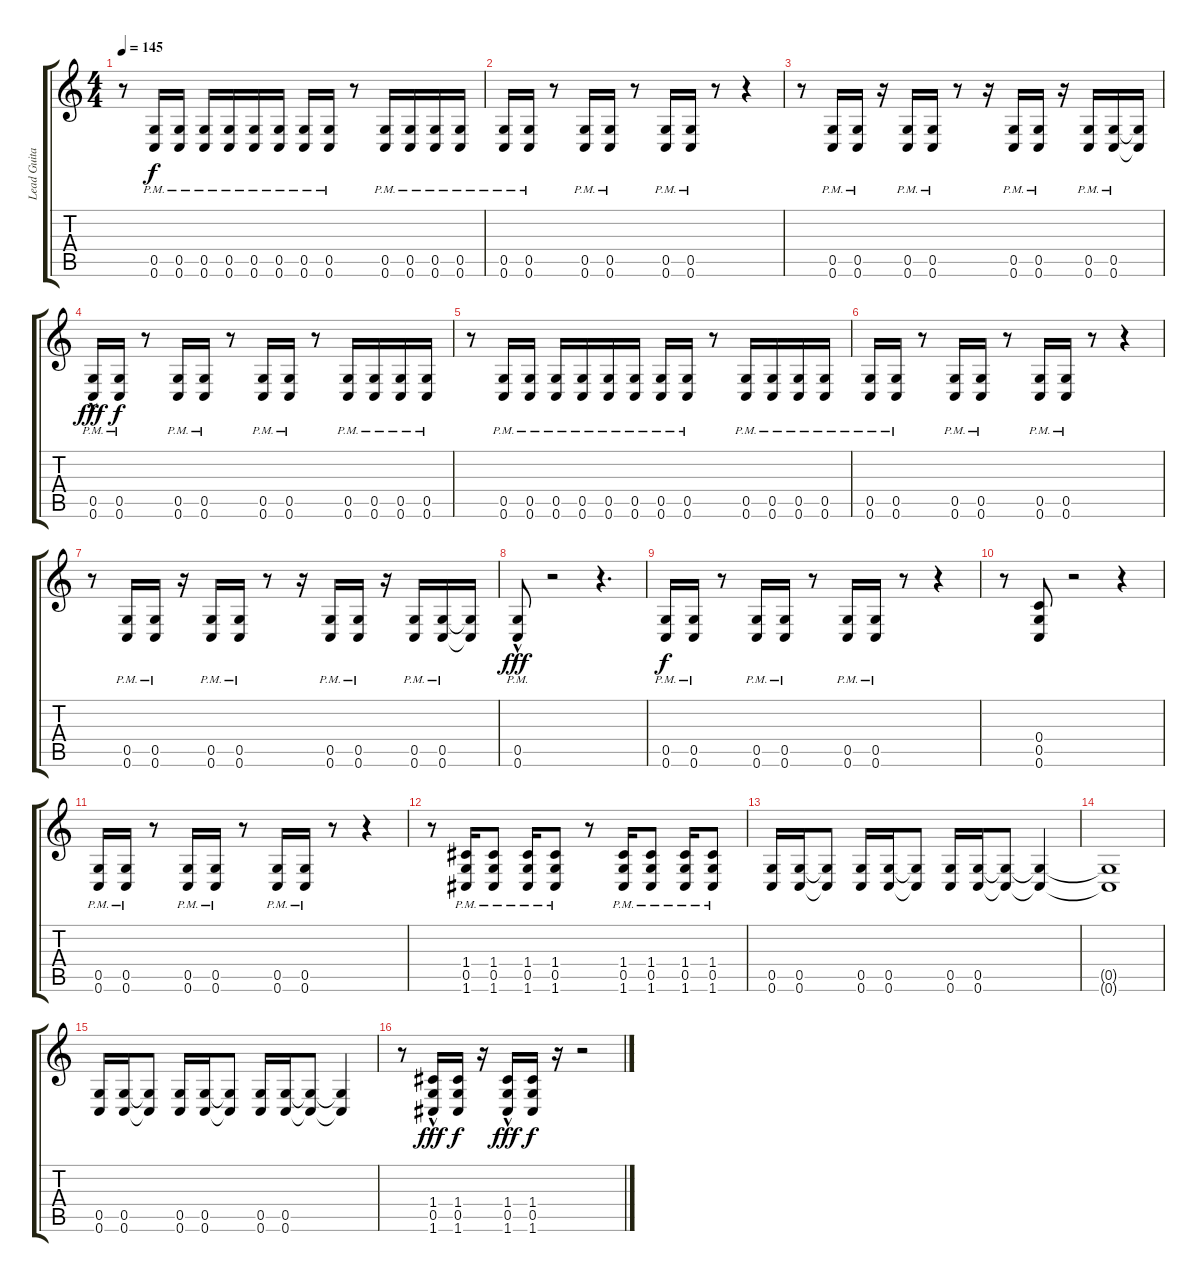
\track ("Lead Guitar" "Lead Guita") {instrument overdrivenguitar}
\staff {score tabs}
\tuning (D4 A3 F3 C3 G2 C2) {hide}
\ts (4 4)
\tempo 145
\clef g2
\ks c
r.8{dy f} (0.5 0.6{pm}).16 (0.5 0.6{pm}).16 (0.5 0.6{pm}).16 (0.5 0.6{pm}).16 (0.5 0.6{pm}).16 (0.5 0.6{pm}).16 (0.5 0.6{pm}).16 (0.5 0.6{pm}).16 r.8 (0.5 0.6{pm}).16 (0.5 0.6{pm}).16 (0.5 0.6{pm}).16 (0.5 0.6{pm}).16 |
(0.5 0.6{pm}).16 (0.5 0.6{pm}).16 r.8 (0.5 0.6{pm}).16 (0.5 0.6{pm}).16 r.8 (0.5 0.6{pm}).16 (0.5 0.6{pm}).16 r.8 r.4 |
r.8 (0.5 0.6{pm}).16 (0.5 0.6{pm}).16 r.16 (0.5 0.6{pm}).16 (0.5 0.6{pm}).16 r.8 r.16 (0.5 0.6{pm}).16 (0.5 0.6{pm}).16 r.16 (0.5 0.6{pm}).16 (0.5 0.6{pm}).16 (0.5{t} 0.6{t}).16 |
(0.5{hac} 0.6{pm}).16{dy fff} (0.5 0.6{pm}).16{dy f} r.8 (0.5 0.6{pm}).16 (0.5 0.6{pm}).16 r.8 (0.5 0.6{pm}).16 (0.5 0.6{pm}).16 r.8 (0.5 0.6{pm}).16 (0.5 0.6{pm}).16 (0.5 0.6{pm}).16 (0.5 0.6{pm}).16 |
r.8 (0.5 0.6{pm}).16 (0.5 0.6{pm}).16 (0.5 0.6{pm}).16 (0.5 0.6{pm}).16 (0.5 0.6{pm}).16 (0.5 0.6{pm}).16 (0.5 0.6{pm}).16 (0.5 0.6{pm}).16 r.8 (0.5 0.6{pm}).16 (0.5 0.6{pm}).16 (0.5 0.6{pm}).16 (0.5 0.6{pm}).16 |
(0.5 0.6{pm}).16 (0.5 0.6{pm}).16 r.8 (0.5 0.6{pm}).16 (0.5 0.6{pm}).16 r.8 (0.5 0.6{pm}).16 (0.5 0.6{pm}).16 r.8 r.4 |
r.8 (0.5 0.6{pm}).16 (0.5 0.6{pm}).16 r.16 (0.5 0.6{pm}).16 (0.5 0.6{pm}).16 r.8 r.16 (0.5 0.6{pm}).16 (0.5 0.6{pm}).16 r.16 (0.5 0.6{pm}).16 (0.5 0.6{pm}).16 (0.5{t} 0.6{t}).16 |
(0.5{hac} 0.6{pm}).8{dy fff} r.2 r.4{d} |
(0.5 0.6{pm}).16{dy f} (0.5 0.6{pm}).16 r.8 (0.5 0.6{pm}).16 (0.5 0.6{pm}).16 r.8 (0.5 0.6{pm}).16 (0.5 0.6{pm}).16 r.8 r.4 |
r.8 (0.4 0.5 0.6).8 r.2 r.4 |
(0.5 0.6{pm}).16 (0.5 0.6{pm}).16 r.8 (0.5 0.6{pm}).16 (0.5 0.6{pm}).16 r.8 (0.5 0.6{pm}).16 (0.5 0.6{pm}).16 r.8 r.4 |
r.8 (1.4 0.5 1.6{pm}).16 (1.4 0.5 1.6{pm}).8 (1.4 0.5 1.6{pm}).16 (1.4 0.5 1.6{pm}).8 r.8 (1.4 0.5 1.6{pm}).16 (1.4 0.5 1.6{pm}).8 (1.4 0.5 1.6{pm}).16 (1.4 0.5 1.6{pm}).8 |
(0.5 0.6).16 (0.5 0.6).16 (0.5{t} 0.6{t}).8 (0.5 0.6).16 (0.5 0.6).16 (0.5{t} 0.6{t}).8 (0.5 0.6).16 (0.5 0.6).16 (0.5{t} 0.6{t}).8 (0.5{t} 0.6{t}).4 |
(0.5{t} 0.6{t}).1 |
(0.5 0.6).16 (0.5 0.6).16 (0.5{t} 0.6{t}).8 (0.5 0.6).16 (0.5 0.6).16 (0.5{t} 0.6{t}).8 (0.5 0.6).16 (0.5 0.6).16 (0.5{t} 0.6{t}).8 (0.5{t} 0.6{t}).4 |
r.8 (1.4 0.5 1.6{hac}).16{dy fff} (1.4 0.5 1.6).16{dy f} r.16 (1.4 0.5{hac} 1.6).16{dy fff} (1.4 0.5 1.6).16{dy f} r.16 r.2
